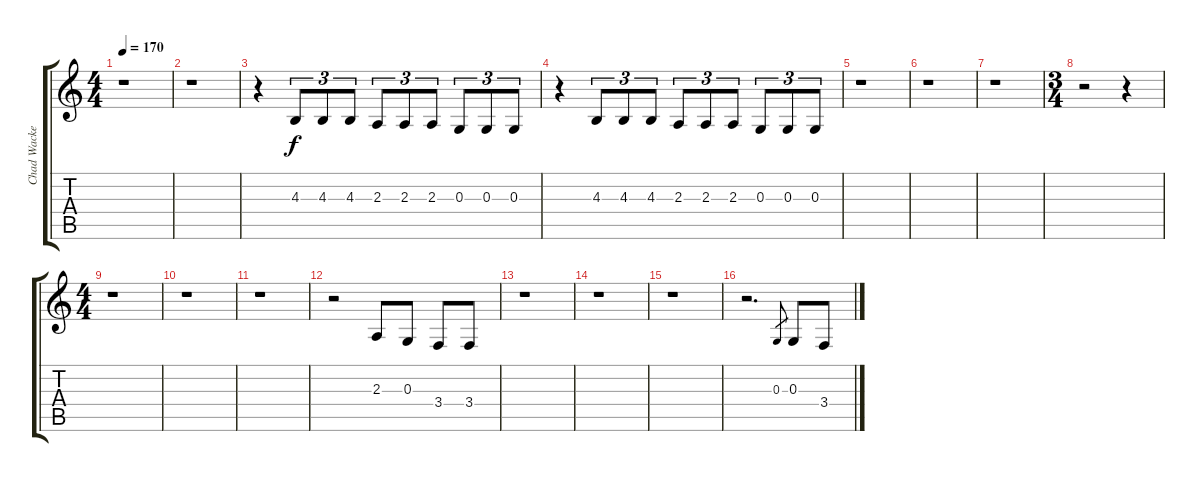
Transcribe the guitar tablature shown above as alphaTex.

\track ("Chad Wackerman - Synth Drum's" "Chad Wacke") {instrument synthdrum}
\staff {score tabs}
\tuning (E4 B3 G3 D3 A2 E2) {hide}
\ts (4 4)
\tempo 170
\clef g2
\ks c
r.1{dy f instrument synthdrum} |
r.1 |
r.4 4.3.8{tu (3 2)} 4.3.8{tu (3 2)} 4.3.8{tu (3 2)} 2.3.8{tu (3 2)} 2.3.8{tu (3 2)} 2.3.8{tu (3 2)} 0.3.8{tu (3 2)} 0.3.8{tu (3 2)} 0.3.8{tu (3 2)} |
r.4 4.3.8{tu (3 2)} 4.3.8{tu (3 2)} 4.3.8{tu (3 2)} 2.3.8{tu (3 2)} 2.3.8{tu (3 2)} 2.3.8{tu (3 2)} 0.3.8{tu (3 2)} 0.3.8{tu (3 2)} 0.3.8{tu (3 2)} |
r.1 |
r.1 |
r.1 |
\ts (3 4)
r.2 r.4 |
\ts (4 4)
r.1 |
r.1 |
r.1 |
r.2 2.3.8 0.3.8 3.4.8 3.4.8 |
r.1 |
r.1 |
r.1 |
r.2{d} 0.3.8{gr} 0.3.8 3.4.8
